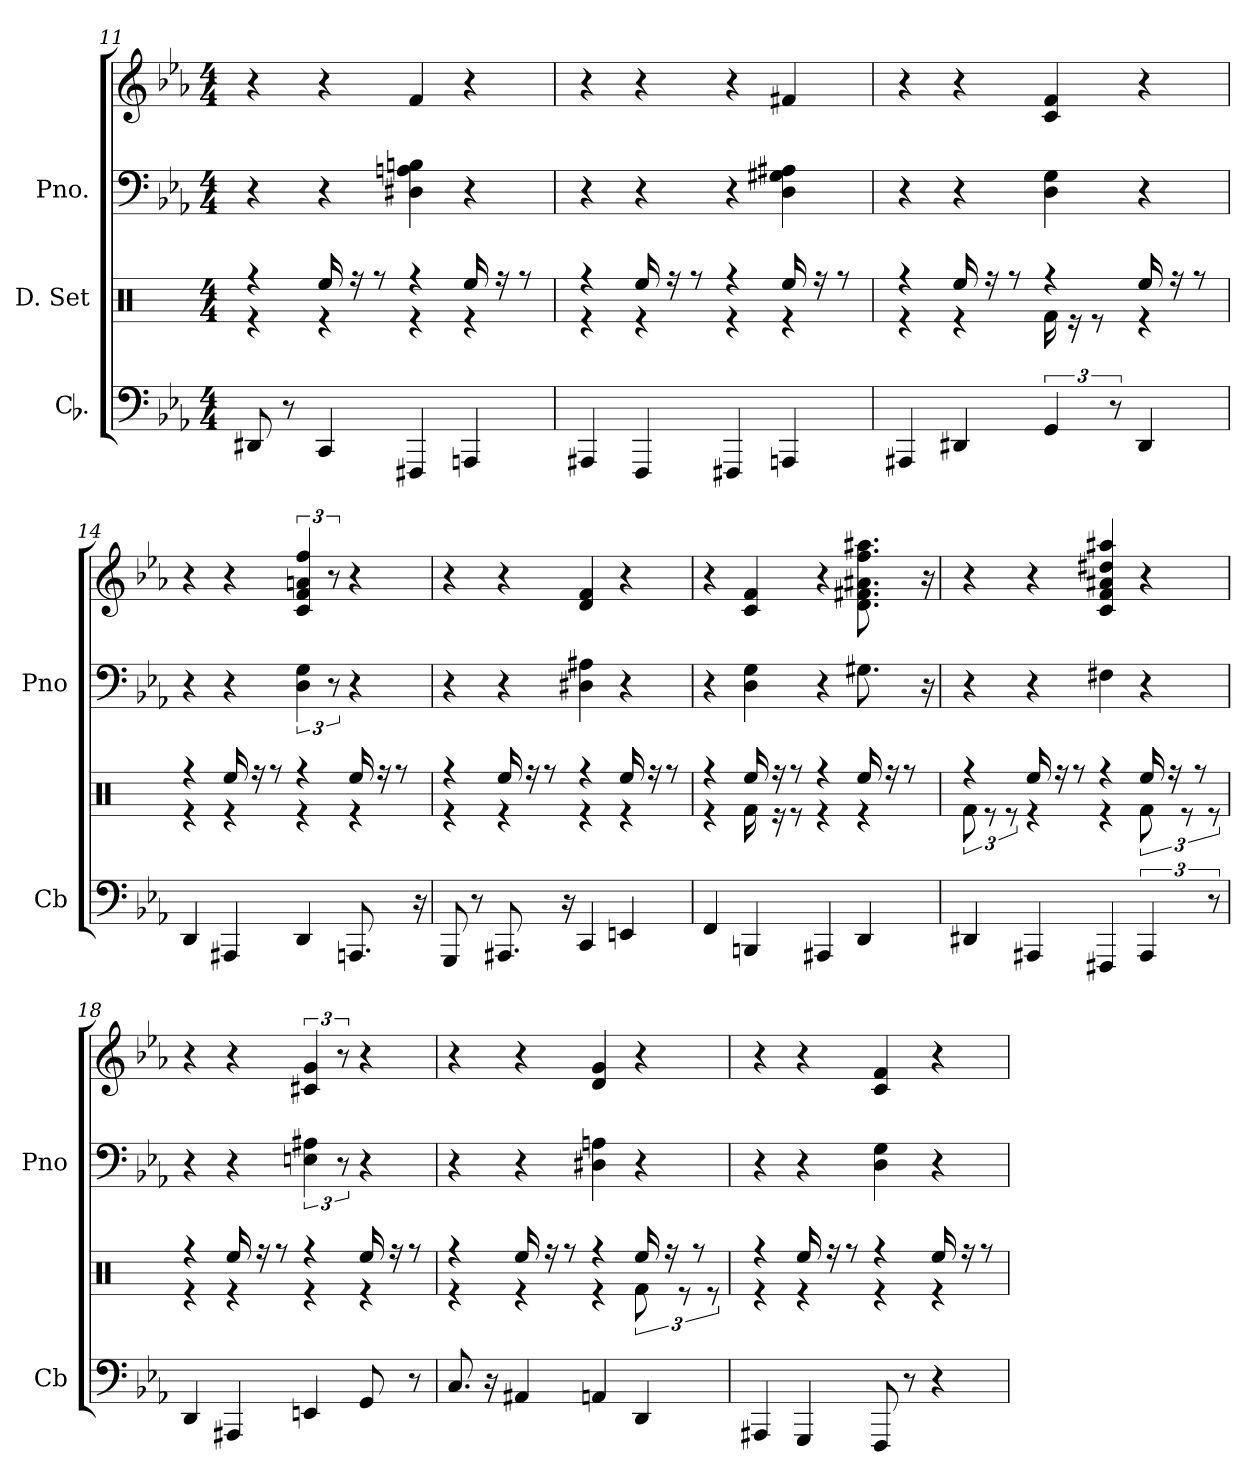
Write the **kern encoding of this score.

**kern	**kern	**kern	**kern
*part3	*part2	*part1	*part1
*staff4	*staff3	*staff2	*staff1
*I"Cb.	*I"D. Set	*I"Pno.	*
*I'Cb	*	*I'Pno	*
*clefF4	*clefX	*clefF4	*clefG2
*k[b-e-a-]	*k[]	*k[b-e-a-]	*k[b-e-a-]
*M4/4	*M4/4	*M4/4	*M4/4
=11	=11	=11	=11
*	*^	*	*
8DD#X	4re	4rff	4r	4r
8r	.	.	.	.
4CC	4re	16Ree/	4r	4r
.	.	16rff	.	.
.	.	8rff	.	.
4FFF#X	4re	4rff	4D#X 4An 4Bn	4f
4AAAn	4re	16Ree/	4r	4r
.	.	16rff	.	.
.	.	8rff	.	.
=12	=12	=12	=12	=12
4AAA#X	4re	4rff	4r	4r
4FFF	4re	16Ree/	4r	4r
.	.	16rff	.	.
.	.	8rff	.	.
4FFF#X	4re	4rff	4r	4r
4AAAn	4re	16Ree/	4D 4G#X 4A#X	4f#X
.	.	16rff	.	.
.	.	8rff	.	.
=13	=13	=13	=13	=13
4AAA#X	4re	4rff	4r	4r
4DD#X	4re	16Ree/	4r	4r
.	.	16rff	.	.
.	.	8rff	.	.
6GG	16Rf\	4rff	4D 4G	4c 4f
.	16re	.	.	.
.	8re	.	.	.
12r	.	.	.	.
4DD#	4re	16Ree/	4r	4r
.	.	16rff	.	.
.	.	8rff	.	.
=14	=14	=14	=14	=14
4DD	4re	4rff	4r	4r
4AAA#X	4re	16Ree/	4r	4r
.	.	16rff	.	.
.	.	8rff	.	.
4DD	4re	4rff	6D 6G	6c 6f 6an 6ff
.	.	.	12r	12r
8.AAAn	4re	16Ree/	4r	4r
.	.	16rff	.	.
.	.	8rff	.	.
16r	.	.	.	.
=15	=15	=15	=15	=15
8GGG	4re	4rff	4r	4r
8r	.	.	.	.
8.AAA#X	4re	16Ree/	4r	4r
.	.	16rff	.	.
.	.	8rff	.	.
16r	.	.	.	.
4CC	4re	4rff	4D#X 4A#X	4d 4f
4EEn	4re	16Ree/	4r	4r
.	.	16rff	.	.
.	.	8rff	.	.
=16	=16	=16	=16	=16
4FF	4re	4rff	4r	4r
4BBBn	16Rf\	16Ree/	4D 4G	4c 4f
.	16re	16rff	.	.
.	8re	8rff	.	.
4AAA#X	4re	4rff	4r	4r
4DD	4re	16Ree/	8.G#X	8.d 8.f#X 8.a#X 8.ff 8.aa#X
.	.	16rff	.	.
.	.	8rff	.	.
.	.	.	16r	16r
=17	=17	=17	=17	=17
4DD#X	12Rf\	4rff	4r	4r
.	12re	.	.	.
.	12re	.	.	.
4AAA#X	4re	16Ree/	4r	4r
.	.	16rff	.	.
.	.	8rff	.	.
4FFF#X	4re	4rff	4F#X	4c 4f 4a#X 4dd#X 4aa#X
6AAA#	12Rf\	16Ree/	4r	4r
.	.	16rff	.	.
.	12re	.	.	.
.	.	8rff	.	.
12r	12re	.	.	.
=18	=18	=18	=18	=18
4DD	4re	4rff	4r	4r
4AAA#X	4re	16Ree/	4r	4r
.	.	16rff	.	.
.	.	8rff	.	.
4EEn	4re	4rff	6En 6A#X	6c#X 6g
.	.	.	12r	12r
8GG	4re	16Ree/	4r	4r
.	.	16rff	.	.
8r	.	8rff	.	.
=19	=19	=19	=19	=19
8.C	4re	4rff	4r	4r
16r	.	.	.	.
4AA#X	4re	16Ree/	4r	4r
.	.	16rff	.	.
.	.	8rff	.	.
4AAn	4re	4rff	4D#X 4An	4d 4g
4DD	12Rf\	16Ree/	4r	4r
.	.	16rff	.	.
.	12re	.	.	.
.	.	8rff	.	.
.	12re	.	.	.
=20	=20	=20	=20	=20
4AAA#X	4re	4rff	4r	4r
4GGG	4re	16Ree/	4r	4r
.	.	16rff	.	.
.	.	8rff	.	.
8FFF	4re	4rff	4D 4G	4c 4f
8r	.	.	.	.
4r	4re	16Ree/	4r	4r
.	.	16rff	.	.
.	.	8rff	.	.
*	*v	*v	*	*
=	=	=	=
*-	*-	*-	*-
